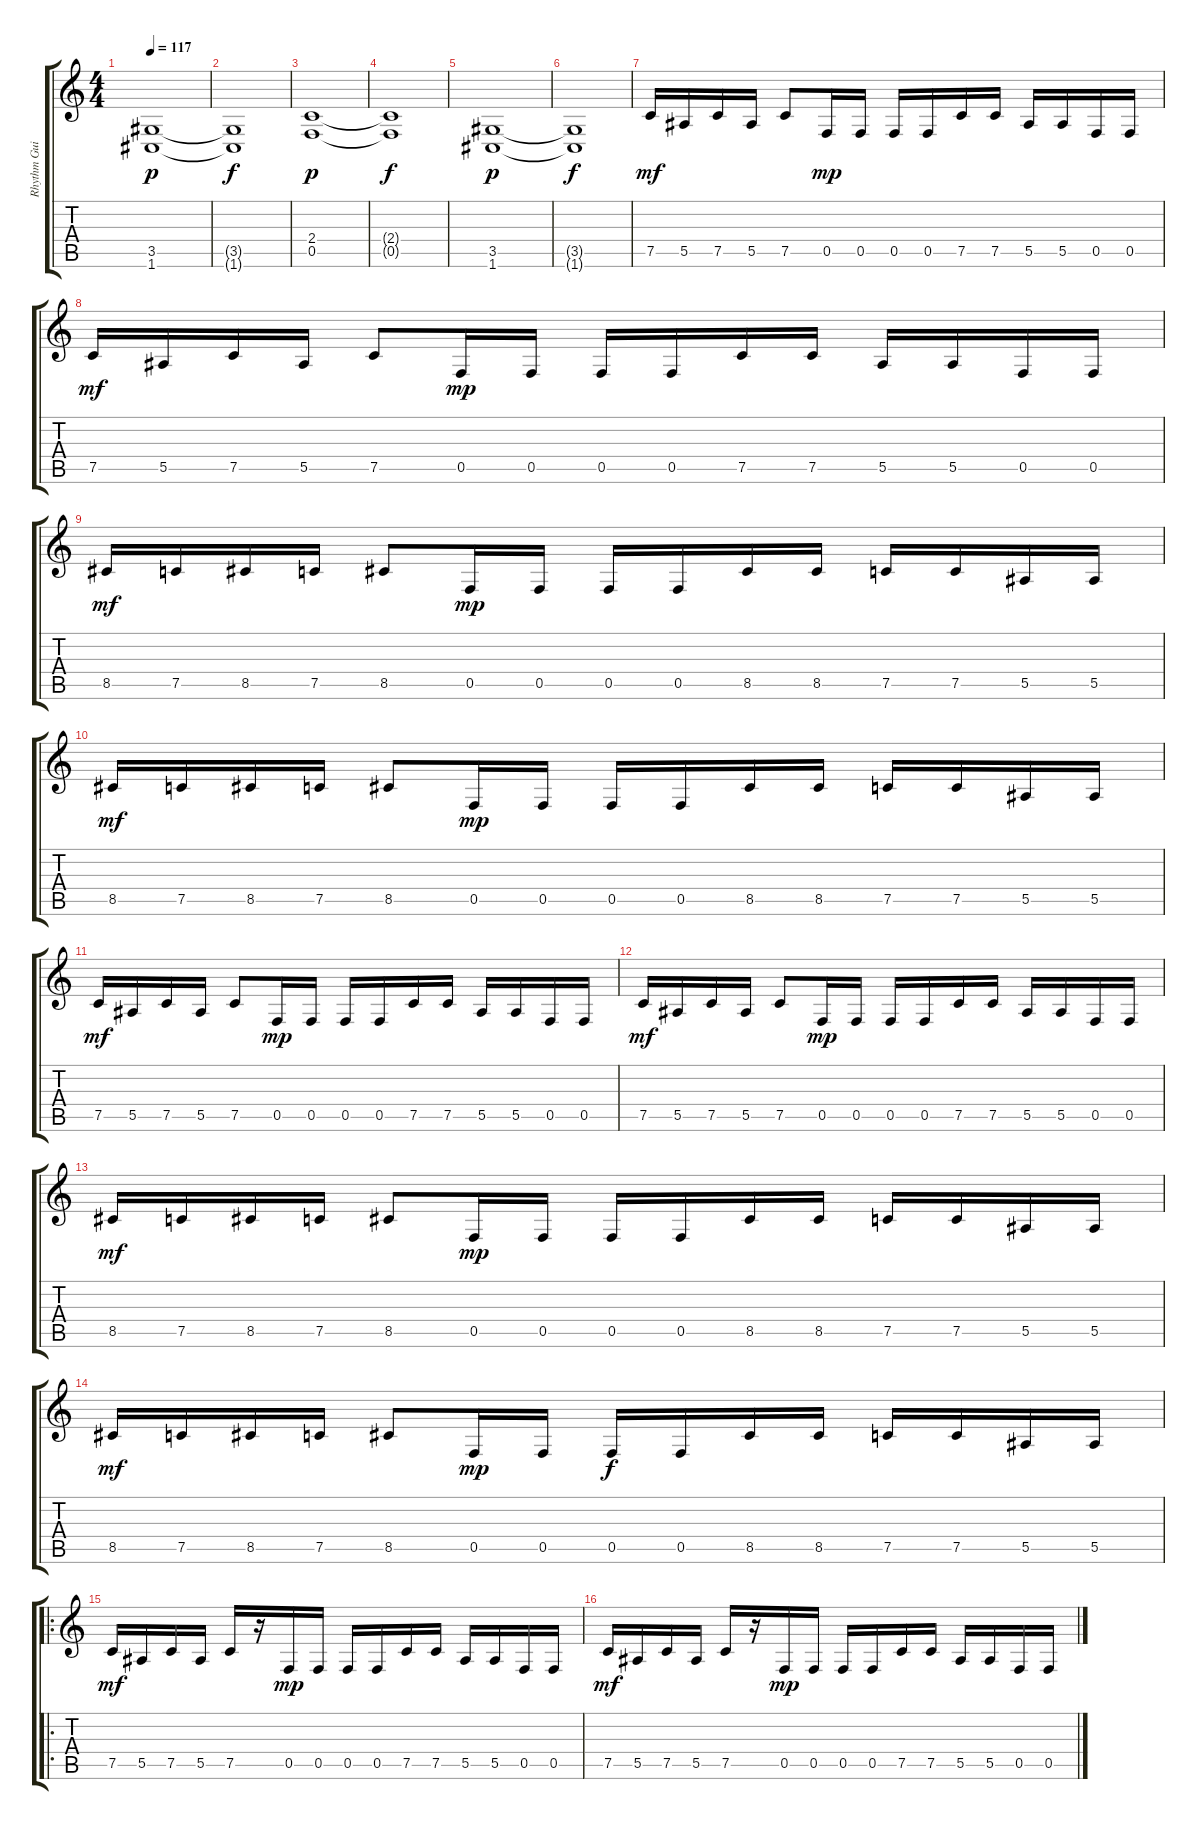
\track ("Rhythm Guitar" "Rhythm Gui") {instrument distortionguitar}
\staff {score tabs}
\tuning (C4 G3 Eb3 Bb2 F2 C2) {hide}
\ts (4 4)
\tempo 117
\clef g2
\ks c
(3.5 1.6).1{dy p} |
(3.5{t} 1.6{t}).1{dy f} |
(2.4 0.5).1{dy p} |
(2.4{t} 0.5{t}).1{dy f} |
(3.5 1.6).1{dy p} |
(3.5{t} 1.6{t}).1{dy f} |
7.5.16{dy mf volume 13 instrument distortionguitar} 5.5.16 7.5.16 5.5.16 7.5.8 0.5.16{dy mp} 0.5.16 0.5.16 0.5.16 7.5.16 7.5.16 5.5.16 5.5.16 0.5.16 0.5.16 |
7.5.16{dy mf} 5.5.16 7.5.16 5.5.16 7.5.8 0.5.16{dy mp} 0.5.16 0.5.16 0.5.16 7.5.16 7.5.16 5.5.16 5.5.16 0.5.16 0.5.16 |
8.5.16{dy mf} 7.5.16 8.5.16 7.5.16 8.5.8 0.5.16{dy mp} 0.5.16 0.5.16 0.5.16 8.5.16 8.5.16 7.5.16 7.5.16 5.5.16 5.5.16 |
8.5.16{dy mf} 7.5.16 8.5.16 7.5.16 8.5.8 0.5.16{dy mp} 0.5.16 0.5.16 0.5.16 8.5.16 8.5.16 7.5.16 7.5.16 5.5.16 5.5.16 |
7.5.16{dy mf volume 13} 5.5.16 7.5.16 5.5.16 7.5.8 0.5.16{dy mp} 0.5.16 0.5.16 0.5.16 7.5.16 7.5.16 5.5.16 5.5.16 0.5.16 0.5.16 |
7.5.16{dy mf} 5.5.16 7.5.16 5.5.16 7.5.8 0.5.16{dy mp} 0.5.16 0.5.16 0.5.16 7.5.16 7.5.16 5.5.16 5.5.16 0.5.16 0.5.16 |
8.5.16{dy mf} 7.5.16 8.5.16 7.5.16 8.5.8 0.5.16{dy mp} 0.5.16 0.5.16 0.5.16 8.5.16 8.5.16 7.5.16 7.5.16 5.5.16 5.5.16 |
8.5.16{dy mf} 7.5.16 8.5.16 7.5.16 8.5.8 0.5.16{dy mp} 0.5.16 0.5.16{dy f instrument distortionguitar} 0.5.16 8.5.16 8.5.16 7.5.16 7.5.16 5.5.16 5.5.16 |
\ro
7.5.16{dy mf} 5.5.16 7.5.16 5.5.16 7.5.16 r.16 0.5.16{dy mp} 0.5.16 0.5.16 0.5.16 7.5.16 7.5.16 5.5.16 5.5.16 0.5.16 0.5.16 |
7.5.16{dy mf} 5.5.16 7.5.16 5.5.16 7.5.16 r.16 0.5.16{dy mp} 0.5.16 0.5.16 0.5.16 7.5.16 7.5.16 5.5.16 5.5.16 0.5.16 0.5.16
